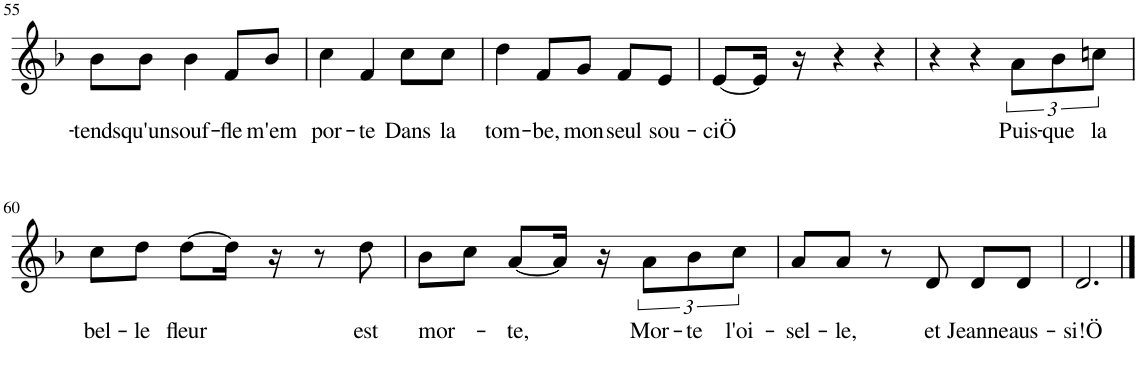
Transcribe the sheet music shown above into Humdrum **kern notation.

**kern	**text
*part1	*part1
*staff1	*staff1
*I"Piano	*
*I'Pno	*
!!LO:PB:g=z
*clefG2	*
*k[b-]	*
*M3/4	*
=55	=55
!	!LO:LY:b
8b-\L	-tends
!	!LO:LY:b
8b-\J	qu'un
!	!LO:LY:b
4b-\	souf-
!	!LO:LY:b
8f/L	-fle
!	!LO:LY:b
8b-/J	m'em
=56	=56
!	!LO:LY:b
4cc\	-por-
!	!LO:LY:b
4f/	-te
!	!LO:LY:b
8cc\L	Dans
!	!LO:LY:b
8cc\J	la
=57	=57
!	!LO:LY:b
4dd\	tom-
!	!LO:LY:b
8f/L	-be,
!	!LO:LY:b
8g/J	mon
!	!LO:LY:b
8f/L	seul
!	!LO:LY:b
8e/J	sou-
=58	=58
!	!LO:LY:b
[8e/L	ciÖ
16e/Jk]	.
16r	.
4r	.
4r	.
=59	=59
4r	.
4r	.
!	!LO:LY:b
12a\L	Puis-
!	!LO:LY:b
12b-\	-que
!	!LO:LY:b
12ccn\J	la
!!LO:LB:g=z
=60	=60
!	!LO:LY:b
8cc\L	bel-
!	!LO:LY:b
8dd\J	-le
!	!LO:LY:b
[8dd\L	fleur
16dd\Jk]	.
16r	.
8r	.
!	!LO:LY:b
8dd\	est
=61	=61
!	!LO:LY:b
8b-\L	mor-
8cc\J	.
!	!LO:LY:b
[8a/L	te,
16a/Jk]	.
16r	.
!	!LO:LY:b
12a\L	Mor-
!	!LO:LY:b
12b-\	-te
!	!LO:LY:b
12cc\J	l'oi-
=62	=62
!	!LO:LY:b
8a/L	-sel-
!	!LO:LY:b
8a/J	-le,
8r	.
!	!LO:LY:b
8d/	et
!	!LO:LY:b
8d/L	Jeanne
!	!LO:LY:b
8d/J	aus-
=63	=63
!	!LO:LY:b
2.d/	-si!Ö
==	==
*-	*-
